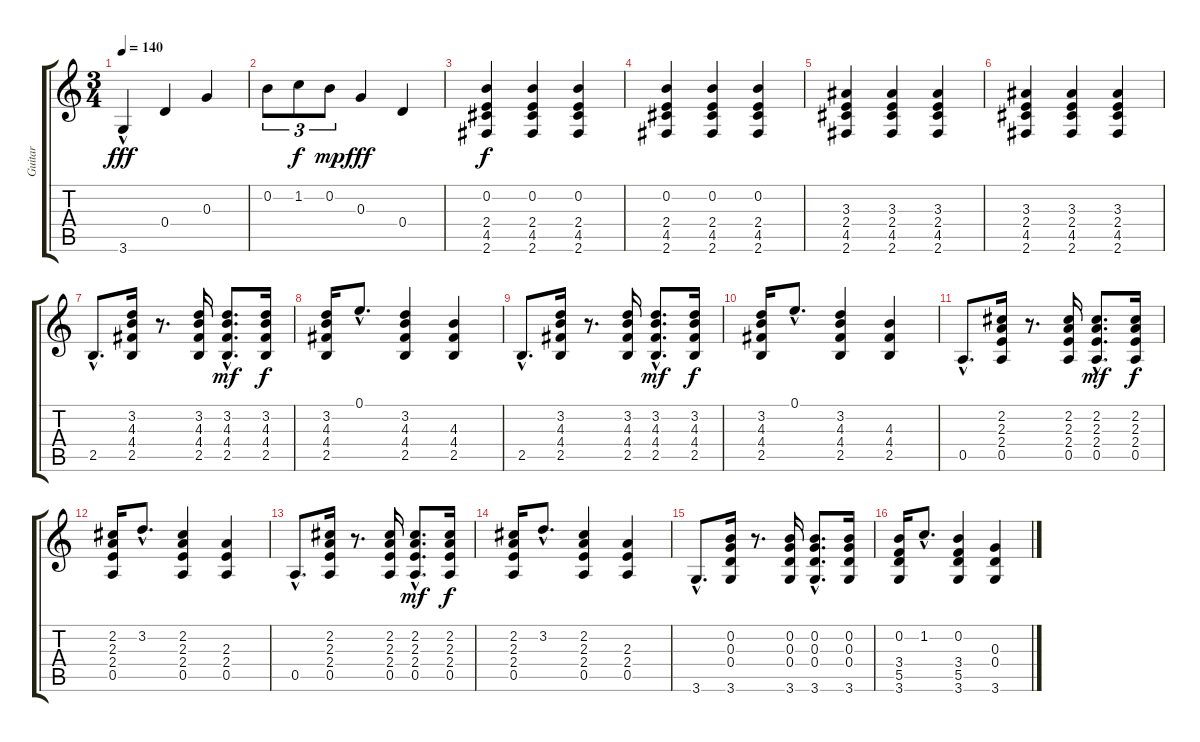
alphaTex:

\track ("Guitar" "Guitar") {instrument distortionguitar}
\staff {score tabs}
\tuning (E4 B3 G3 D3 A2 E2) {hide}
\ts (3 4)
\tempo 140
\clef g2
\ks c
3.6{hac}.4{dy fff} 0.4.4 0.3.4 |
0.2.8{tu (3 2)} 1.2.8{tu (3 2) dy f} 0.2.8{tu (3 2) dy mp} 0.3.4{dy fff} 0.4.4 |
(0.2 2.4 4.5 2.6).4{dy f} (0.2 2.4 4.5 2.6).4 (0.2 2.4 4.5 2.6).4 |
(0.2 2.4 4.5 2.6).4 (0.2 2.4 4.5 2.6).4 (0.2 2.4 4.5 2.6).4 |
(3.3 2.4 4.5 2.6).4 (3.3 2.4 4.5 2.6).4 (3.3 2.4 4.5 2.6).4 |
(3.3 2.4 4.5 2.6).4 (3.3 2.4 4.5 2.6).4 (3.3 2.4 4.5 2.6).4 |
2.5{hac}.8{d} (3.2 4.3 4.4 2.5).16 r.8{d} (3.2 4.3 4.4 2.5).16 (3.2{hac} 4.3{hac} 4.4{hac} 2.5{hac}).8{d dy mf} (3.2 4.3 4.4 2.5).16{dy f} |
(3.2 4.3 4.4 2.5).16 0.1{hac}.8{d} (3.2 4.3 4.4 2.5).4 (4.3 4.4 2.5).4 |
2.5{hac}.8{d} (3.2 4.3 4.4 2.5).16 r.8{d} (3.2 4.3 4.4 2.5).16 (3.2{hac} 4.3{hac} 4.4{hac} 2.5{hac}).8{d dy mf} (3.2 4.3 4.4 2.5).16{dy f} |
(3.2 4.3 4.4 2.5).16 0.1{hac}.8{d} (3.2 4.3 4.4 2.5).4 (4.3 4.4 2.5).4 |
0.5{hac}.8{d} (2.2 2.3 2.4 0.5).16 r.8{d} (2.2 2.3 2.4 0.5).16 (2.2{hac} 2.3{hac} 2.4{hac} 0.5{hac}).8{d dy mf} (2.2 2.3 2.4 0.5).16{dy f} |
(2.2 2.3 2.4 0.5).16 3.2{hac}.8{d} (2.2 2.3 2.4 0.5).4 (2.3 2.4 0.5).4 |
0.5{hac}.8{d} (2.2 2.3 2.4 0.5).16 r.8{d} (2.2 2.3 2.4 0.5).16 (2.2{hac} 2.3{hac} 2.4{hac} 0.5{hac}).8{d dy mf} (2.2 2.3 2.4 0.5).16{dy f} |
(2.2 2.3 2.4 0.5).16 3.2{hac}.8{d} (2.2 2.3 2.4 0.5).4 (2.3 2.4 0.5).4 |
3.6{hac}.8{d} (0.2 0.3 0.4 3.6).16 r.8{d} (0.2 0.3 0.4 3.6).16 (0.2{hac} 0.3{hac} 0.4{hac} 3.6{hac}).8{d} (0.2 0.3 0.4 3.6).16 |
(0.2 3.4 5.5 3.6).16 1.2{hac}.8{d} (0.2 3.4 5.5 3.6).4 (0.3 0.4 3.6).4
